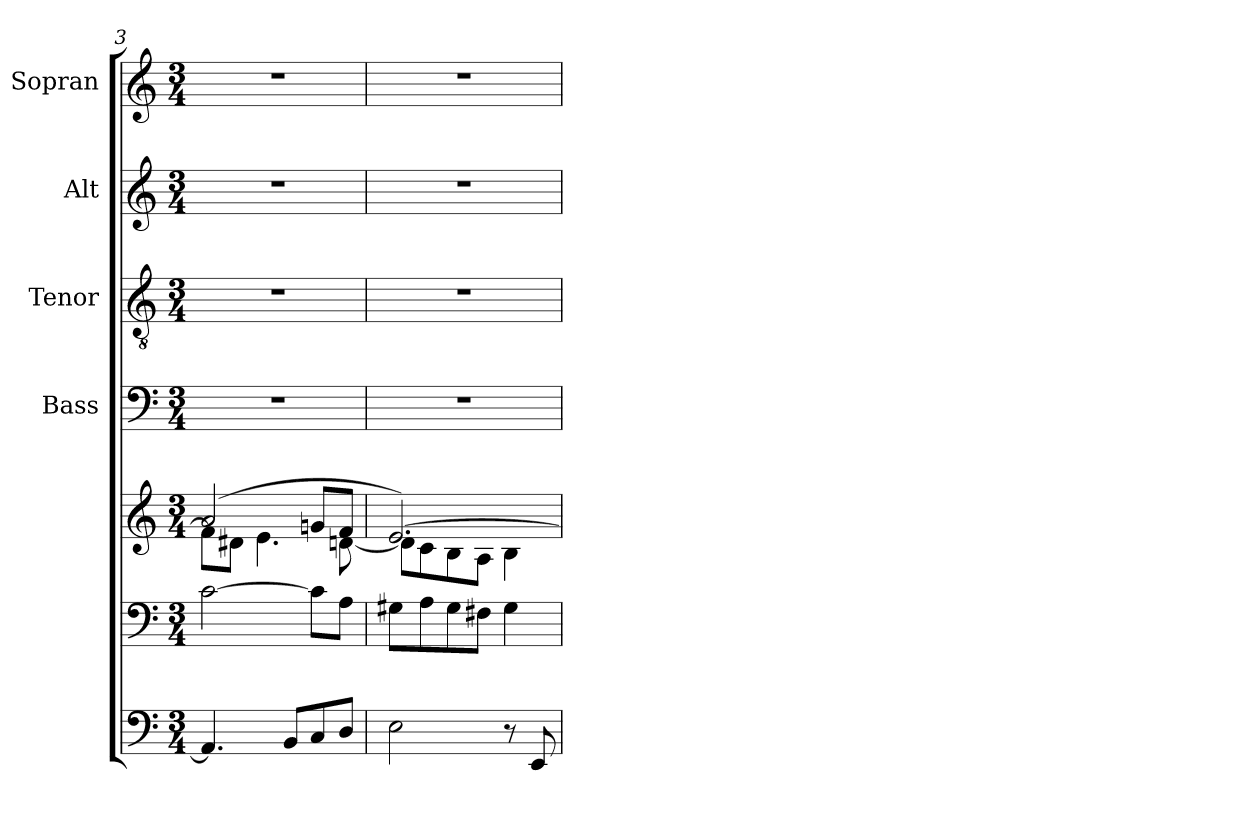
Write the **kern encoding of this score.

**kern	**kern	**kern	**kern	**kern	**kern	**kern
*part6	*part5	*part5	*part4	*part3	*part2	*part1
*staff7	*staff6	*staff5	*staff4	*staff3	*staff2	*staff1
*	*	*	*I"Bass	*I"Tenor	*I"Alt	*I"Sopran
*	*	*	*I'B.	*I'T.	*I'A.	*I'S.
*clefF4	*clefF4	*clefG2	*clefF4	*clefGv2	*clefG2	*clefG2
*k[]	*k[]	*k[]	*k[]	*k[]	*k[]	*k[]
*C:	*C:	*C:	*C:	*C:	*C:	*C:
*M3/4	*M3/4	*M3/4	*M3/4	*M3/4	*M3/4	*M3/4
=3	=3	=3	=3	=3	=3	=3
*	*	*^	*	*	*	*
4.AA/]	[2c\	(2a/	8f\L]	2.r	2.r	2.r	2.r
.	.	.	8d#X\J	.	.	.	.
.	.	.	4.e\	.	.	.	.
8BB/L	.	.	.	.	.	.	.
8C/	8c\L]	8gn/L	.	.	.	.	.
8D/J	8A\J	8f/J	[<8dn\	.	.	.	.
=4	=4	=4	=4	=4	=4	=4	=4
2E\	8G#X\L	[>2.e/)	8d\L]	2.r	2.r	2.r	2.r
.	8A\	.	8c\	.	.	.	.
.	8G#\	.	8B\	.	.	.	.
.	8F#X\J	.	8A\J	.	.	.	.
8r	4G#\	.	4B\	.	.	.	.
8EE/	.	.	.	.	.	.	.
*	*	*v	*v	*	*	*	*
=	=	=	=	=	=	=
*-	*-	*-	*-	*-	*-	*-
